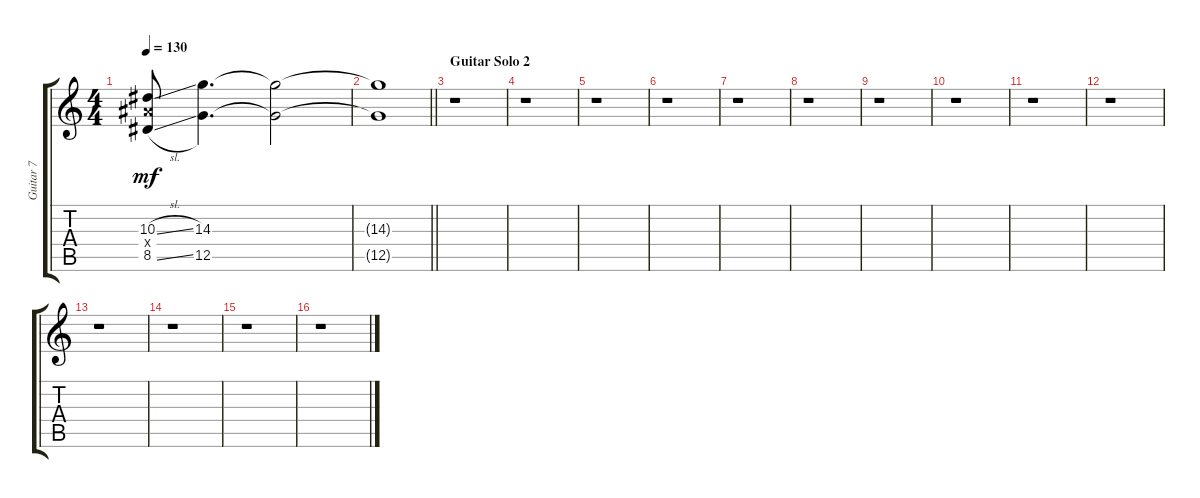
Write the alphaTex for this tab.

\track ("Guitar 7" "Guitar 7") {instrument distortionguitar}
\staff {score tabs}
\tuning (D4 A3 F3 C3 G2 C2) {hide}
\ts (4 4)
\tempo 130
\clef g2
\ks c
(10.3{sl} 10.4{x} 8.5{sl}).8{dy mf} (14.3 12.5).4{d} (14.3{t} 12.5{t}).2 |
\barLineRight lightlight
(14.3{t} 12.5{t}).1 |
\section ("" "Guitar Solo 2")
r.1 |
r.1 |
r.1 |
r.1 |
r.1 |
r.1 |
r.1 |
r.1 |
r.1 |
r.1 |
r.1 |
r.1 |
r.1 |
r.1
